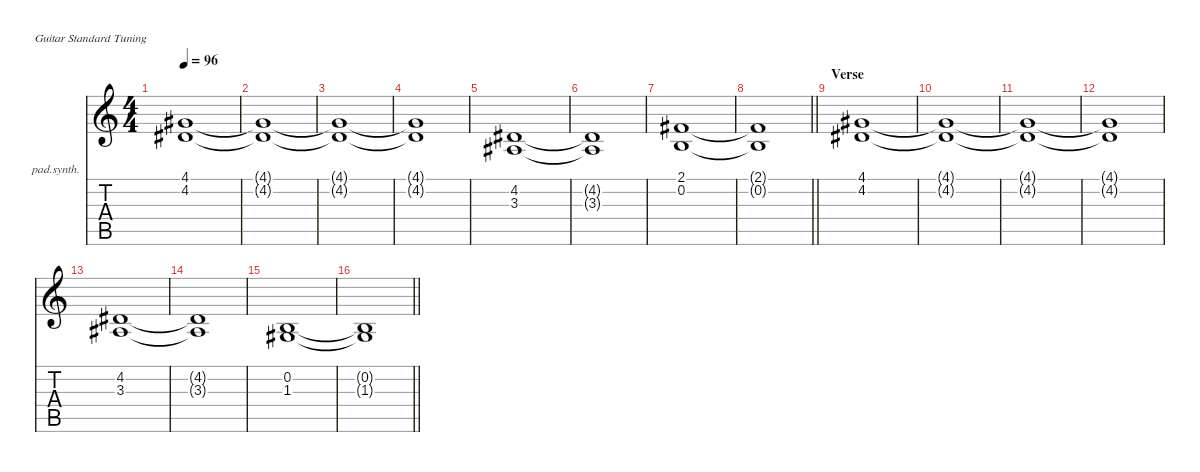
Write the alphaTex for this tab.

\defaultSystemsLayout 4
\hideDynamics
\bracketExtendMode nobrackets
\firstSystemTrackNameOrientation horizontal
\otherSystemsTrackNameOrientation horizontal
\track ("Keyboards" "pad.synth.") {instrument pad2warm}
\staff {score tabs}
\tuning (E4 B3 G3 D3 A2 E2)
\ts (4 4)
\tempo 96
\clef g2
\ks c
(4.1{acc #} 4.2{acc #}).1{dy f beam Up} |
(4.1{t acc #} 4.2{t acc #}).1{beam Up} |
(4.1{t acc #} 4.2{t acc #}).1{beam Up} |
(4.1{t acc #} 4.2{t acc #}).1{beam Up} |
(4.2{acc #} 3.3{acc #}).1{beam Up} |
(4.2{t acc #} 3.3{t acc #}).1{beam Up} |
(2.1{acc #} 0.2).1{beam Up} |
\barLineRight lightlight
(2.1{t acc #} 0.2{t}).1{beam Up} |
\section ("" "Verse")
(4.1{acc #} 4.2{acc #}).1{beam Up} |
(4.1{t acc #} 4.2{t acc #}).1{beam Up} |
(4.1{t acc #} 4.2{t acc #}).1{beam Up} |
(4.1{t acc #} 4.2{t acc #}).1{beam Up} |
(4.2{acc #} 3.3{acc #}).1{beam Up} |
(4.2{t acc #} 3.3{t acc #}).1{beam Up} |
(0.2 1.3{acc #}).1{beam Up} |
\barLineRight lightlight
(0.2{t} 1.3{t acc #}).1{beam Up}
